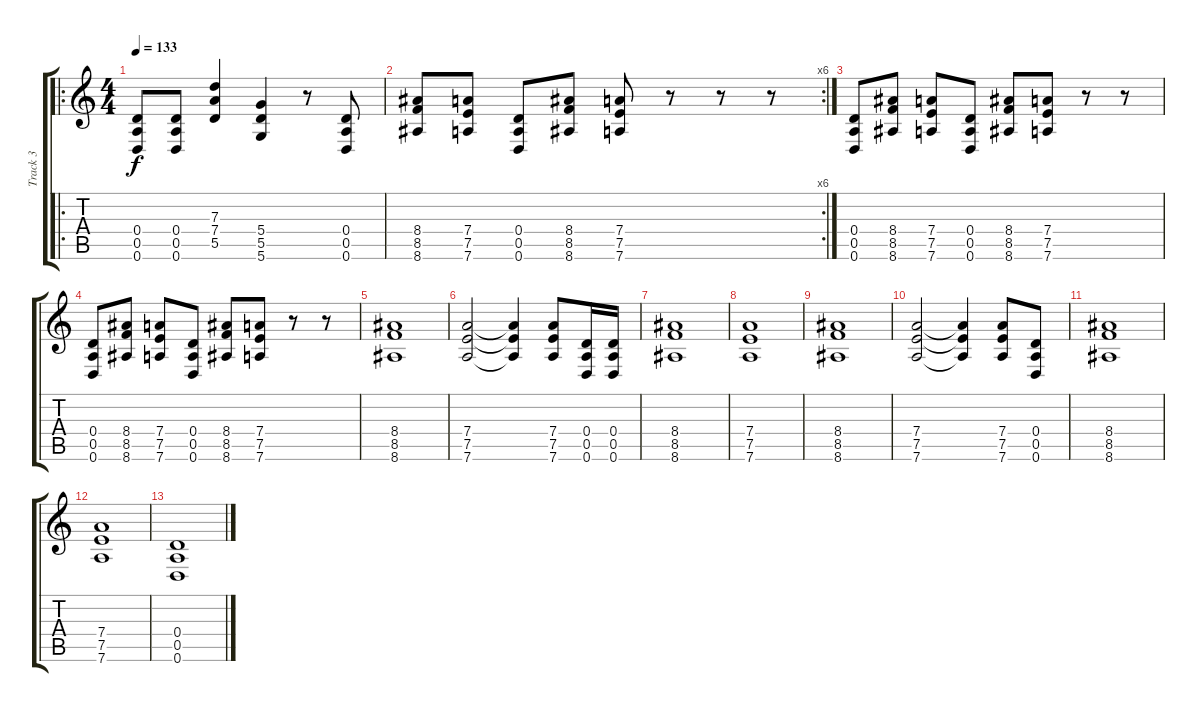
\track ("Track 3" "Track 3") {instrument distortionguitar}
\staff {score tabs}
\tuning (E4 B3 G3 D3 A2 D2) {hide}
\ro
\ts (4 4)
\tempo 133
\clef g2
\ks c
(0.4 0.5 0.6).8{dy f} (0.4 0.5 0.6).8 (7.3 7.4 5.5).4 (5.4 5.5 5.6).4 r.8 (0.4 0.5 0.6).8 |
\rc 6
(8.4 8.5 8.6).8 (7.4 7.5 7.6).8 (0.4 0.5 0.6).8 (8.4 8.5 8.6).8 (7.4 7.5 7.6).8 r.8 r.8 r.8 |
(0.4 0.5 0.6).8 (8.4 8.5 8.6).8 (7.4 7.5 7.6).8 (0.4 0.5 0.6).8 (8.4 8.5 8.6).8 (7.4 7.5 7.6).8 r.8 r.8 |
(0.4 0.5 0.6).8 (8.4 8.5 8.6).8 (7.4 7.5 7.6).8 (0.4 0.5 0.6).8 (8.4 8.5 8.6).8 (7.4 7.5 7.6).8 r.8 r.8 |
(8.4 8.5 8.6).1 |
(7.4 7.5 7.6).2 (7.4{t} 7.5{t} 7.6{t}).4 (7.4 7.5 7.6).8 (0.4 0.5 0.6).16 (0.4 0.5 0.6).16 |
(8.4 8.5 8.6).1 |
(7.4 7.5 7.6).1 |
(8.4 8.5 8.6).1 |
(7.4 7.5 7.6).2 (7.4{t} 7.5{t} 7.6{t}).4 (7.4 7.5 7.6).8 (0.4 0.5 0.6).8 |
(8.4 8.5 8.6).1 |
(7.4 7.5 7.6).1 |
(0.4 0.5 0.6).1
